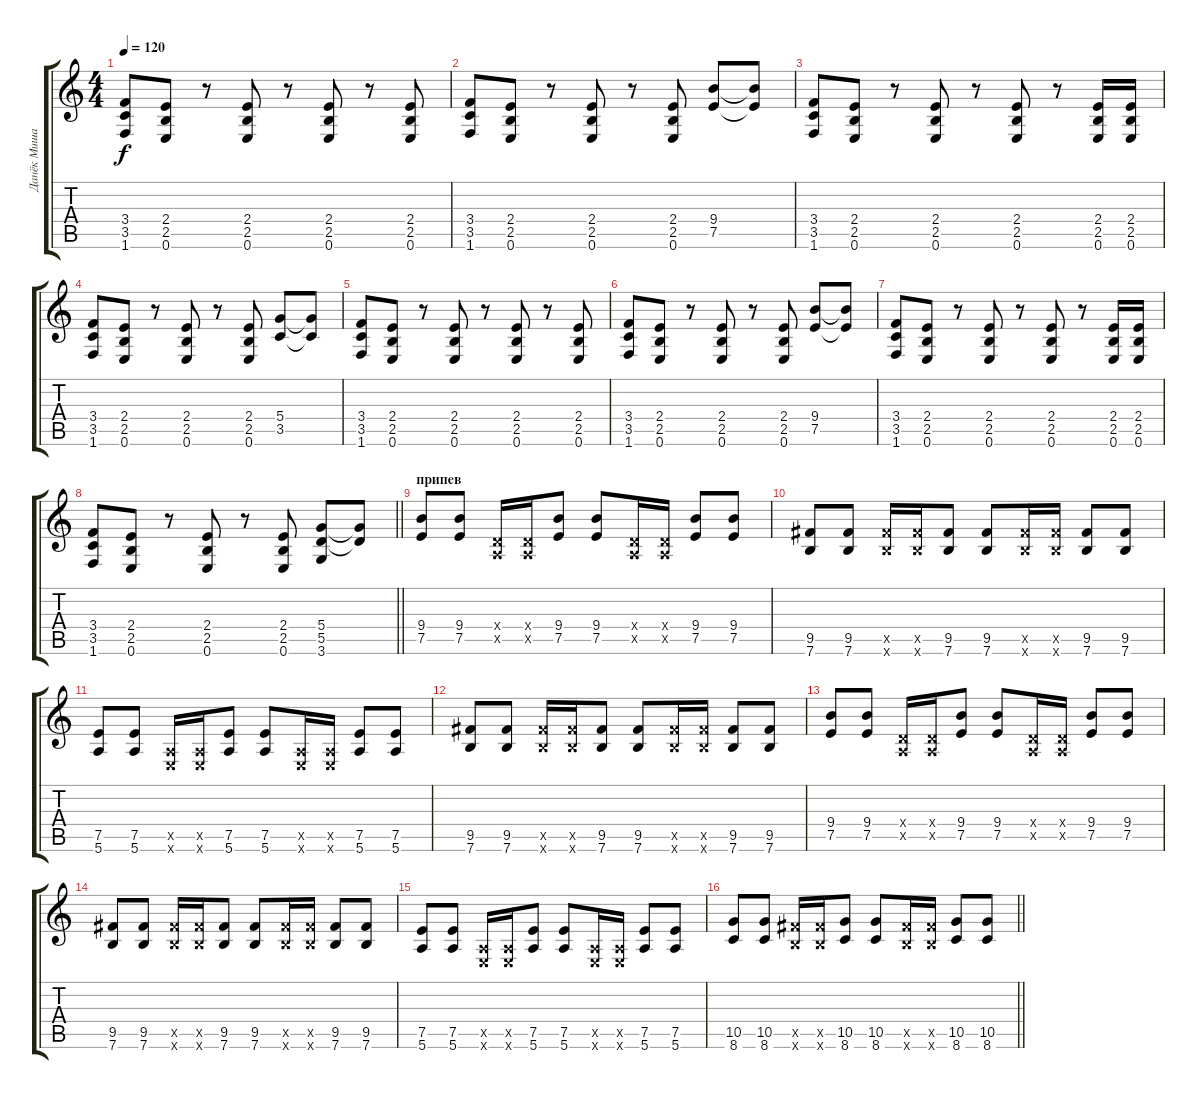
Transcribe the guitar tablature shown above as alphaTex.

\track ("Данёк Мишанин" "Данёк Миша") {instrument distortionguitar}
\staff {score tabs}
\tuning (E4 B3 G3 D3 A2 E2) {hide}
\ts (4 4)
\tempo 120
\clef g2
\ks c
(3.4 3.5 1.6).8{dy f} (2.4 2.5 0.6).8 r.8 (2.4 2.5 0.6).8 r.8 (2.4 2.5 0.6).8 r.8 (2.4 2.5 0.6).8 |
(3.4 3.5 1.6).8 (2.4 2.5 0.6).8 r.8 (2.4 2.5 0.6).8 r.8 (2.4 2.5 0.6).8 (9.4 7.5).8 (9.4{t} 7.5{t}).8 |
(3.4 3.5 1.6).8 (2.4 2.5 0.6).8 r.8 (2.4 2.5 0.6).8 r.8 (2.4 2.5 0.6).8 r.8 (2.4 2.5 0.6).16 (2.4 2.5 0.6).16 |
(3.4 3.5 1.6).8 (2.4 2.5 0.6).8 r.8 (2.4 2.5 0.6).8 r.8 (2.4 2.5 0.6).8 (5.4 3.5).8 (5.4{t} 3.5{t}).8 |
(3.4 3.5 1.6).8 (2.4 2.5 0.6).8 r.8 (2.4 2.5 0.6).8 r.8 (2.4 2.5 0.6).8 r.8 (2.4 2.5 0.6).8 |
(3.4 3.5 1.6).8 (2.4 2.5 0.6).8 r.8 (2.4 2.5 0.6).8 r.8 (2.4 2.5 0.6).8 (9.4 7.5).8 (9.4{t} 7.5{t}).8 |
(3.4 3.5 1.6).8 (2.4 2.5 0.6).8 r.8 (2.4 2.5 0.6).8 r.8 (2.4 2.5 0.6).8 r.8 (2.4 2.5 0.6).16 (2.4 2.5 0.6).16 |
\barLineRight lightlight
(3.4 3.5 1.6).8 (2.4 2.5 0.6).8 r.8 (2.4 2.5 0.6).8 r.8 (2.4 2.5 0.6).8 (5.4 5.5 3.6).8 (5.4{t} 5.5{t}).8 |
\section ("" "припев")
(9.4 7.5).8 (9.4 7.5).8 (0.4{x} 0.5{x}).16 (0.4{x} 0.5{x}).16 (9.4 7.5).8 (9.4 7.5).8 (0.4{x} 0.5{x}).16 (0.4{x} 0.5{x}).16 (9.4 7.5).8 (9.4 7.5).8 |
(9.5 7.6).8 (9.5 7.6).8 (9.5{x} 7.6{x}).16 (9.5{x} 7.6{x}).16 (9.5 7.6).8 (9.5 7.6).8 (9.5{x} 7.6{x}).16 (9.5{x} 7.6{x}).16 (9.5 7.6).8 (9.5 7.6).8 |
(7.5 5.6).8 (7.5 5.6).8 (0.5{x} 0.6{x}).16 (0.5{x} 0.6{x}).16 (7.5 5.6).8 (7.5 5.6).8 (0.5{x} 0.6{x}).16 (0.5{x} 0.6{x}).16 (7.5 5.6).8 (7.5 5.6).8 |
(9.5 7.6).8 (9.5 7.6).8 (9.5{x} 7.6{x}).16 (9.5{x} 7.6{x}).16 (9.5 7.6).8 (9.5 7.6).8 (9.5{x} 7.6{x}).16 (9.5{x} 7.6{x}).16 (9.5 7.6).8 (9.5 7.6).8 |
(9.4 7.5).8 (9.4 7.5).8 (0.4{x} 0.5{x}).16 (0.4{x} 0.5{x}).16 (9.4 7.5).8 (9.4 7.5).8 (0.4{x} 0.5{x}).16 (0.4{x} 0.5{x}).16 (9.4 7.5).8 (9.4 7.5).8 |
(9.5 7.6).8 (9.5 7.6).8 (9.5{x} 7.6{x}).16 (9.5{x} 7.6{x}).16 (9.5 7.6).8 (9.5 7.6).8 (9.5{x} 7.6{x}).16 (9.5{x} 7.6{x}).16 (9.5 7.6).8 (9.5 7.6).8 |
(7.5 5.6).8 (7.5 5.6).8 (0.5{x} 0.6{x}).16 (0.5{x} 0.6{x}).16 (7.5 5.6).8 (7.5 5.6).8 (0.5{x} 0.6{x}).16 (0.5{x} 0.6{x}).16 (7.5 5.6).8 (7.5 5.6).8 |
\barLineRight lightlight
(10.5 8.6).8 (10.5 8.6).8 (9.5{x} 7.6{x}).16 (9.5{x} 7.6{x}).16 (10.5 8.6).8 (10.5 8.6).8 (9.5{x} 7.6{x}).16 (9.5{x} 7.6{x}).16 (10.5 8.6).8 (10.5 8.6).8
